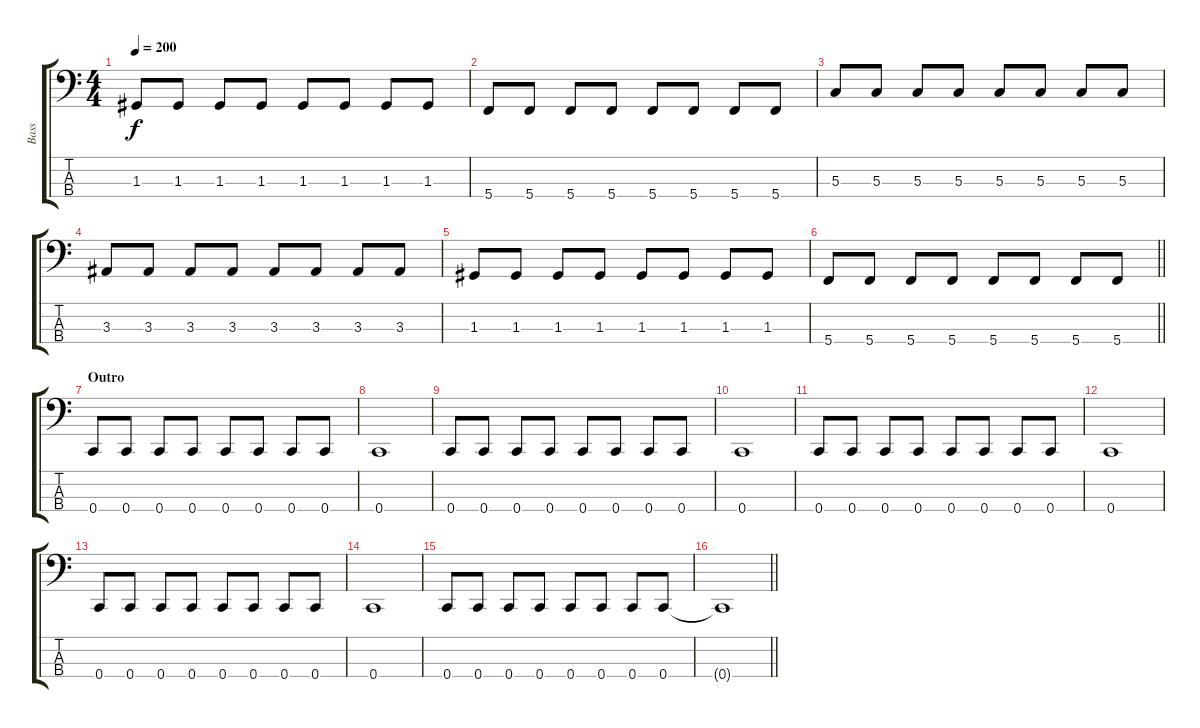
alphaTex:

\track ("Bass" "Bass") {instrument electricbasspick}
\staff {score tabs}
\tuning (F2 C2 G1 C1) {hide}
\ts (4 4)
\tempo 200
\clef f4
\ks c
1.3.8{dy f} 1.3.8 1.3.8 1.3.8 1.3.8 1.3.8 1.3.8 1.3.8 |
5.4.8 5.4.8 5.4.8 5.4.8 5.4.8 5.4.8 5.4.8 5.4.8 |
5.3.8 5.3.8 5.3.8 5.3.8 5.3.8 5.3.8 5.3.8 5.3.8 |
3.3.8 3.3.8 3.3.8 3.3.8 3.3.8 3.3.8 3.3.8 3.3.8 |
1.3.8 1.3.8 1.3.8 1.3.8 1.3.8 1.3.8 1.3.8 1.3.8 |
\barLineRight lightlight
5.4.8 5.4.8 5.4.8 5.4.8 5.4.8 5.4.8 5.4.8 5.4.8 |
\section ("" "Outro")
0.4.8 0.4.8 0.4.8 0.4.8 0.4.8 0.4.8 0.4.8 0.4.8 |
0.4.1 |
0.4.8 0.4.8 0.4.8 0.4.8 0.4.8 0.4.8 0.4.8 0.4.8 |
0.4.1 |
0.4.8 0.4.8 0.4.8 0.4.8 0.4.8 0.4.8 0.4.8 0.4.8 |
0.4.1 |
0.4.8 0.4.8 0.4.8 0.4.8 0.4.8 0.4.8 0.4.8 0.4.8 |
0.4.1 |
0.4.8 0.4.8 0.4.8 0.4.8 0.4.8 0.4.8 0.4.8 0.4.8 |
\barLineRight lightlight
0.4{t}.1
